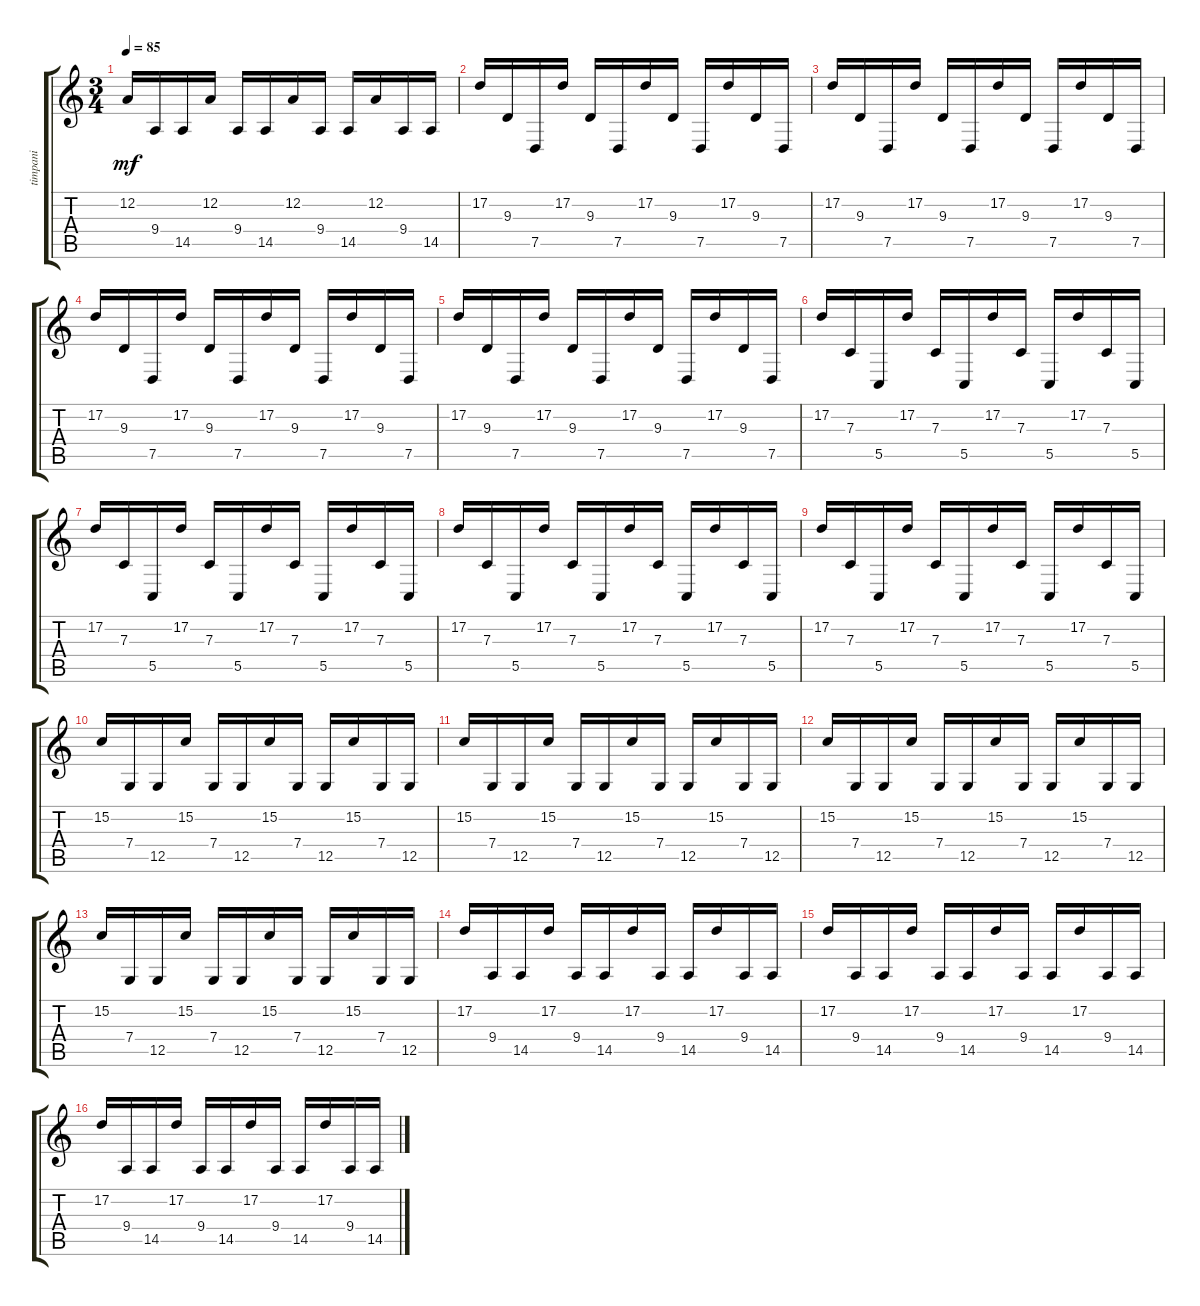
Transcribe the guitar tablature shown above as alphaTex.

\track ("timpani" "timpani") {instrument violin}
\staff {score tabs}
\tuning (D4 A3 F3 C3 G2 C2) {hide}
\ts (3 4)
\tempo 85
\clef g2
\ks c
12.2.16{dy mf} 9.4.16 14.5.16 12.2.16 9.4.16 14.5.16 12.2.16 9.4.16 14.5.16 12.2.16 9.4.16 14.5.16 |
17.2.16{volume 14} 9.3.16 7.5.16 17.2.16 9.3.16 7.5.16 17.2.16 9.3.16 7.5.16 17.2.16 9.3.16 7.5.16 |
17.2.16 9.3.16 7.5.16 17.2.16 9.3.16 7.5.16 17.2.16 9.3.16 7.5.16 17.2.16 9.3.16 7.5.16 |
17.2.16{volume 3} 9.3.16 7.5.16 17.2.16 9.3.16 7.5.16 17.2.16 9.3.16 7.5.16 17.2.16 9.3.16 7.5.16 |
17.2.16 9.3.16 7.5.16 17.2.16 9.3.16 7.5.16 17.2.16 9.3.16 7.5.16 17.2.16 9.3.16 7.5.16 |
17.2.16{volume 14} 7.3.16 5.5.16 17.2.16 7.3.16 5.5.16 17.2.16 7.3.16 5.5.16 17.2.16 7.3.16 5.5.16 |
17.2.16 7.3.16 5.5.16 17.2.16 7.3.16 5.5.16 17.2.16 7.3.16 5.5.16 17.2.16 7.3.16 5.5.16 |
17.2.16{volume 3} 7.3.16 5.5.16 17.2.16 7.3.16 5.5.16 17.2.16 7.3.16 5.5.16 17.2.16 7.3.16 5.5.16 |
17.2.16 7.3.16 5.5.16 17.2.16 7.3.16 5.5.16 17.2.16 7.3.16 5.5.16 17.2.16 7.3.16 5.5.16 |
15.2.16{volume 14} 7.4.16 12.5.16 15.2.16 7.4.16 12.5.16 15.2.16 7.4.16 12.5.16 15.2.16 7.4.16 12.5.16 |
15.2.16 7.4.16 12.5.16 15.2.16 7.4.16 12.5.16 15.2.16 7.4.16 12.5.16 15.2.16 7.4.16 12.5.16 |
15.2.16{volume 3} 7.4.16 12.5.16 15.2.16 7.4.16 12.5.16 15.2.16 7.4.16 12.5.16 15.2.16 7.4.16 12.5.16 |
15.2.16 7.4.16 12.5.16 15.2.16 7.4.16 12.5.16 15.2.16 7.4.16 12.5.16 15.2.16 7.4.16 12.5.16 |
17.2.16{volume 14} 9.4.16 14.5.16 17.2.16 9.4.16 14.5.16 17.2.16 9.4.16 14.5.16 17.2.16 9.4.16 14.5.16 |
17.2.16 9.4.16 14.5.16 17.2.16 9.4.16 14.5.16 17.2.16 9.4.16 14.5.16 17.2.16 9.4.16 14.5.16 |
17.2.16{volume 3} 9.4.16 14.5.16 17.2.16 9.4.16 14.5.16 17.2.16 9.4.16 14.5.16 17.2.16 9.4.16 14.5.16
